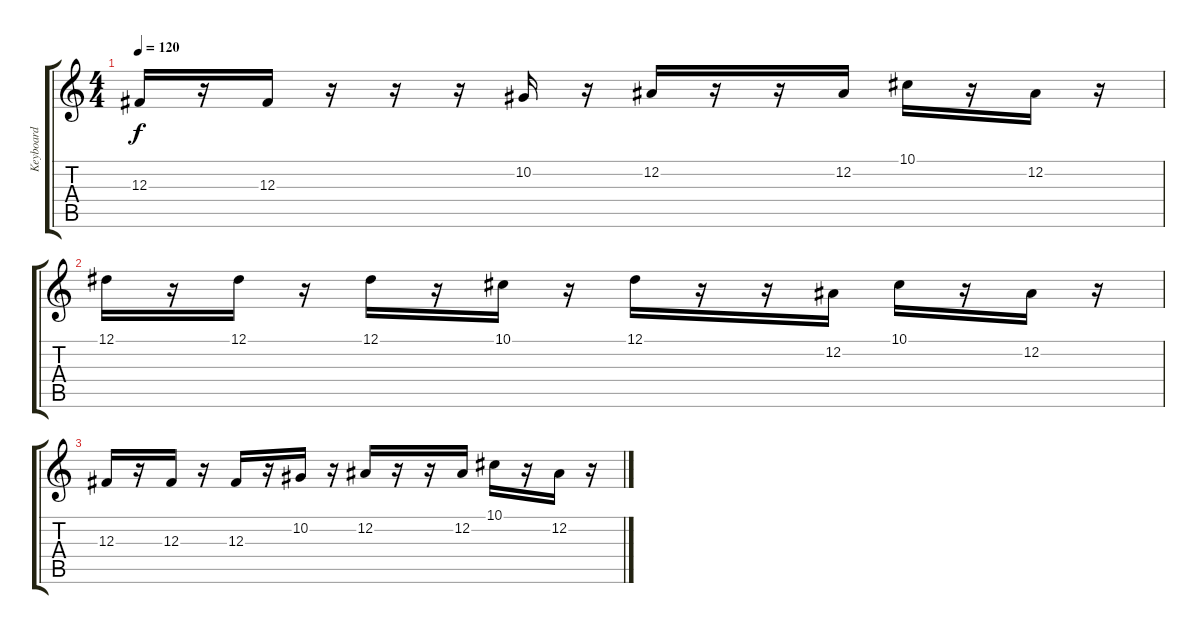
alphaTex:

\track ("Keyboard" "Keyboard") {instrument brasssection}
\staff {score tabs}
\tuning (Eb4 Bb3 Gb3 Db3 Ab2 Eb2) {hide}
\ts (4 4)
\tempo 120
\clef g2
\ks c
12.3.16{dy f} r.16 12.3.16 r.16 r.16 r.16 10.2.16 r.16 12.2.16 r.16 r.16 12.2.16 10.1.16 r.16 12.2.16 r.16 |
12.1.16 r.16 12.1.16 r.16 12.1.16 r.16 10.1.16 r.16 12.1.16 r.16 r.16 12.2.16 10.1.16 r.16 12.2.16 r.16 |
12.3.16 r.16 12.3.16 r.16 12.3.16 r.16 10.2.16 r.16 12.2.16 r.16 r.16 12.2.16 10.1.16 r.16 12.2.16 r.16
